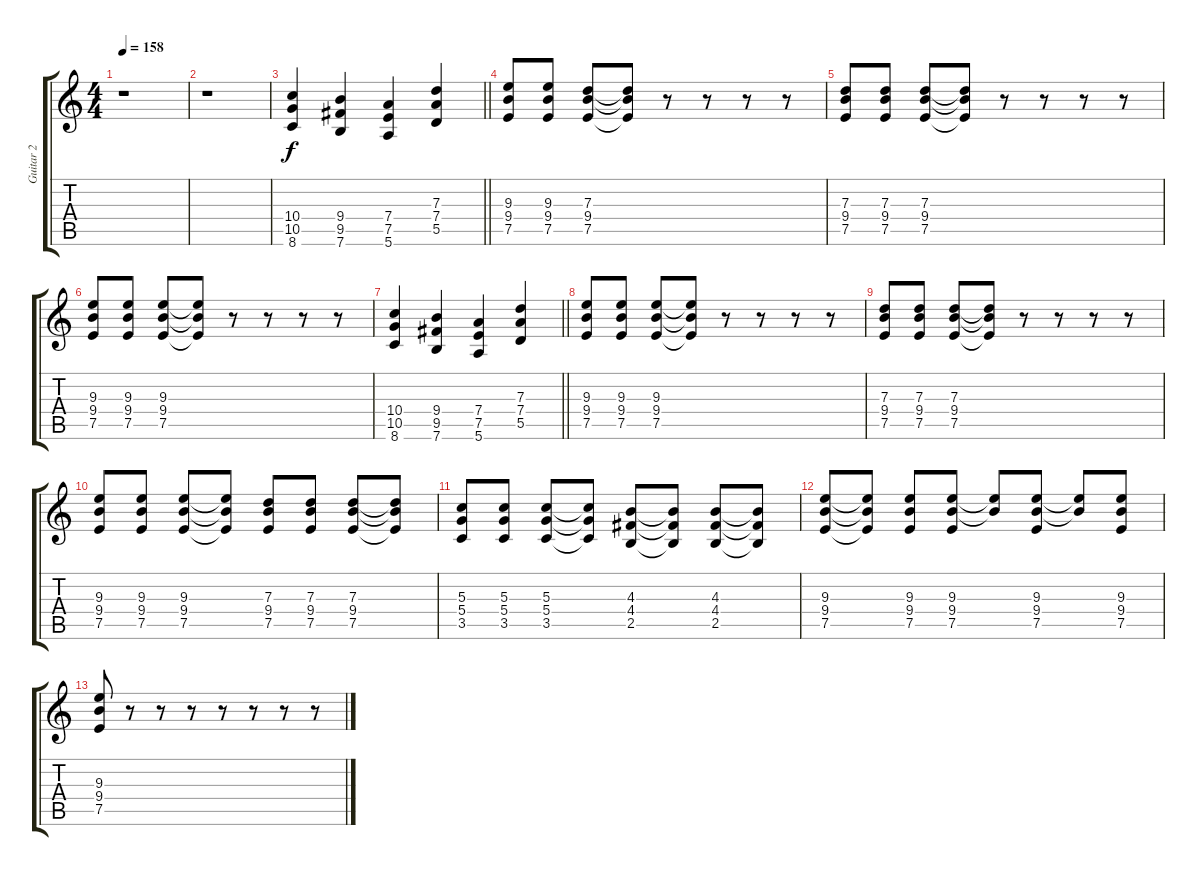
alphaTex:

\track ("Guitar 2" "Guitar 2") {instrument distortionguitar}
\staff {score tabs}
\tuning (E4 B3 G3 D3 A2 E2) {hide}
\ts (4 4)
\tempo 158
\clef g2
\ks c
r.1{dy f} |
r.1 |
\barLineRight lightlight
(10.4 10.5 8.6).4 (9.4 9.5 7.6).4 (7.4 7.5 5.6).4 (7.3 7.4 5.5).4 |
(9.3 9.4 7.5).8 (9.3 9.4 7.5).8 (7.3 9.4 7.5).8 (7.3{t} 9.4{t} 7.5{t}).8 r.8 r.8 r.8 r.8 |
(7.3 9.4 7.5).8 (7.3 9.4 7.5).8 (7.3 9.4 7.5).8 (7.3{t} 9.4{t} 7.5{t}).8 r.8 r.8 r.8 r.8 |
(9.3 9.4 7.5).8 (9.3 9.4 7.5).8 (9.3 9.4 7.5).8 (9.3{t} 9.4{t} 7.5{t}).8 r.8 r.8 r.8 r.8 |
\barLineRight lightlight
(10.4 10.5 8.6).4 (9.4 9.5 7.6).4 (7.4 7.5 5.6).4 (7.3 7.4 5.5).4 |
(9.3 9.4 7.5).8 (9.3 9.4 7.5).8 (9.3 9.4 7.5).8 (9.3{t} 9.4{t} 7.5{t}).8 r.8 r.8 r.8 r.8 |
(7.3 9.4 7.5).8 (7.3 9.4 7.5).8 (7.3 9.4 7.5).8 (7.3{t} 9.4{t} 7.5{t}).8 r.8 r.8 r.8 r.8 |
(9.3 9.4 7.5).8 (9.3 9.4 7.5).8 (9.3 9.4 7.5).8 (9.3{t} 9.4{t} 7.5{t}).8 (7.3 9.4 7.5).8 (7.3 9.4 7.5).8 (7.3 9.4 7.5).8 (7.3{t} 9.4{t} 7.5{t}).8 |
(5.3 5.4 3.5).8 (5.3 5.4 3.5).8 (5.3 5.4 3.5).8 (5.3{t} 5.4{t} 3.5{t}).8 (4.3 4.4 2.5).8 (4.3{t} 4.4{t} 2.5{t}).8 (4.3 4.4 2.5).8 (4.3{t} 4.4{t} 2.5{t}).8 |
(9.3 9.4 7.5).8 (9.3{t} 9.4{t} 7.5{t}).8 (9.3 9.4 7.5).8 (9.3 9.4 7.5).8 (9.3{t} 9.4{t}).8 (9.3 9.4 7.5).8 (9.3{t} 9.4{t}).8 (9.3 9.4 7.5).8 |
(9.3 9.4 7.5).8 r.8 r.8 r.8 r.8 r.8 r.8 r.8
